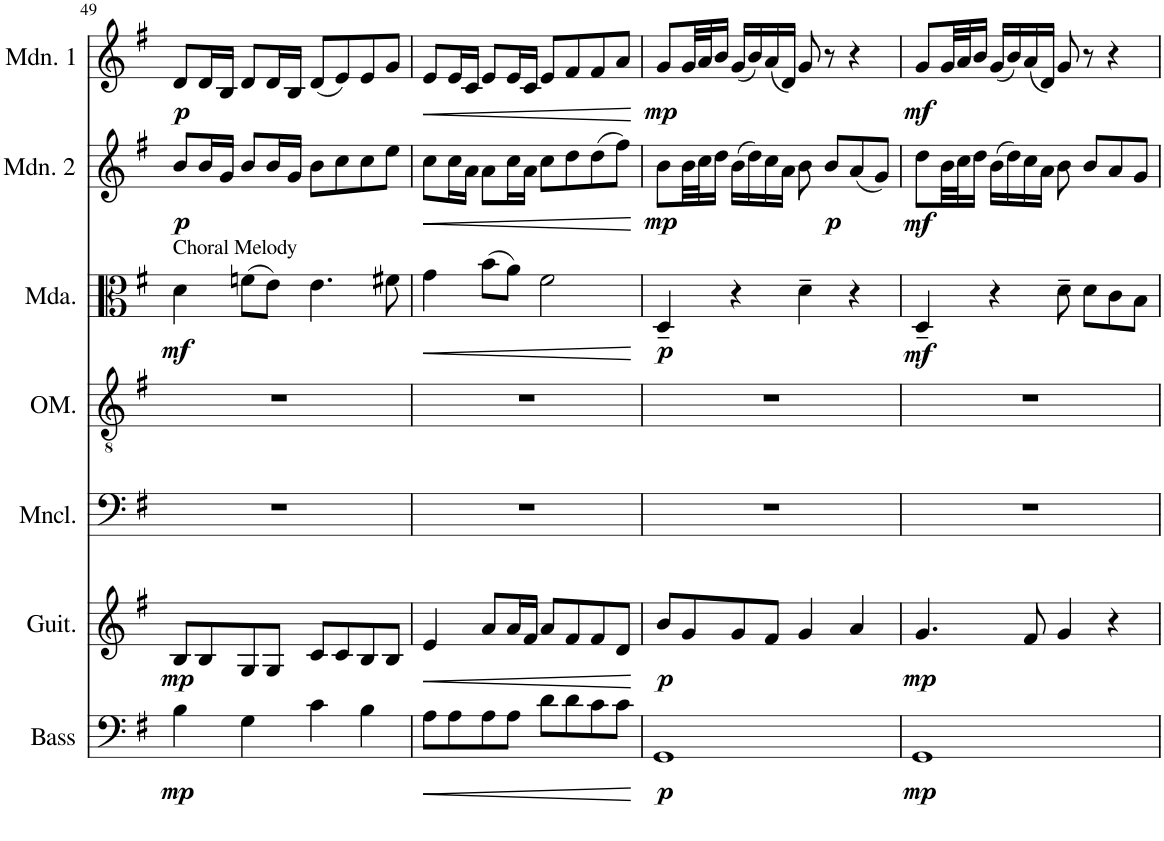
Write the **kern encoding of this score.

**kern	**dynam	**kern	**dynam	**kern	**kern	**kern	**dynam	**kern	**dynam	**kern	**dynam
*part7	*part7	*part6	*part6	*part5	*part4	*part3	*part3	*part2	*part2	*part1	*part1
*staff7	*staff7	*staff6	*staff6	*staff5	*staff4	*staff3	*staff3	*staff2	*staff2	*staff1	*staff1
*I"Acoustic Bass	*	*I"Guitar	*	*I"Mandocello	*I"Octave Mandolin	*I"Mandola	*	*I"Mandolin 2	*	*I"Mandolin 1	*
*I'Bass	*	*I'Guit.	*	*I'Mncl.	*I'OM.	*I'Mda.	*	*I'Mdn. 2	*	*I'Mdn. 1	*
!!LO:PB:g=z
*clefF4	*	*clefG2	*	*clefF4	*clefGv2	*clefC3	*	*clefG2	*	*clefG2	*
*Trd7c12	*	*Trd7c12	*	*	*	*	*	*	*	*	*
*k[f#]	*	*k[f#]	*	*k[f#]	*k[f#]	*k[f#]	*	*k[f#]	*	*k[f#]	*
*M4/4	*	*M4/4	*	*M4/4	*M4/4	*M4/4	*	*M4/4	*	*M4/4	*
=49	=49	=49	=49	=49	=49	=49	=49	=49	=49	=49	=49
!	!	!	!	!	!	!LO:TX:a:t=Choral Melody	!	!	!	!	!
!	!LO:DY:b	!	!LO:DY:b	!	!	!	!LO:DY:b	!	!LO:DY:b	!	!LO:DY:b
4B\	mp	8B/L	mp	1r	1r	4d\	mf	8b/L	p	8d/L	p
.	.	8B/	.	.	.	.	.	16b/L	.	16d/L	.
.	.	.	.	.	.	.	.	16g/JJ	.	16B/JJ	.
4G\	.	8G/	.	.	.	(8fn\L	.	8b/L	.	8d/L	.
.	.	8G/J	.	.	.	8e\J)	.	16b/L	.	16d/L	.
.	.	.	.	.	.	.	.	16g/JJ	.	16B/JJ	.
4c\	.	8c/L	.	.	.	4.e\	.	8b\L	.	(8d/L	.
.	.	8c/	.	.	.	.	.	8cc\	.	8e/)	.
4B\	.	8B/	.	.	.	.	.	8cc\	.	8e/	.
.	.	8B/J	.	.	.	8f#X\	.	8ee\J	.	8g/J	.
=50	=50	=50	=50	=50	=50	=50	=50	=50	=50	=50	=50
!	!LO:HP:b	!	!LO:HP:b	!	!	!	!LO:HP:b	!	!LO:HP:b	!	!LO:HP:b
8A\L	<	4e/	<	1r	1r	4g\	<	8cc\L	<	8e/L	<
8A\	.	.	.	.	.	.	.	16cc\L	.	16e/L	.
.	.	.	.	.	.	.	.	16a\JJ	.	16c/JJ	.
8A\	.	8a/L	.	.	.	(8b\L	.	8a\L	.	8e/L	.
8A\J	.	16a/L	.	.	.	8a\J)	.	16cc\L	.	16e/L	.
.	.	16f#/JJ	.	.	.	.	.	16a\JJ	.	16c/JJ	.
8d\L	.	8a/L	.	.	.	2f#\	.	8cc\L	.	8e/L	.
8d\	.	8f#/	.	.	.	.	.	8dd\	.	8f#/	.
8c\	.	8f#/	.	.	.	.	.	(8dd\	.	8f#/	.
8c\J	.	8d/J	.	.	.	.	.	8ff#\J)	.	8a/J	.
.	[	.	[	.	.	.	[	.	[	.	[
=51	=51	=51	=51	=51	=51	=51	=51	=51	=51	=51	=51
!	!LO:DY:b	!	!LO:DY:b	!	!	!	!LO:DY:b	!	!LO:DY:b	!	!LO:DY:b
1GG	p	8b/L	p	1r	1r	4D~/	p	8b\L	mp	8g/L	mp
.	.	8g/	.	.	.	.	.	32b\LL	.	32g/LL	.
.	.	.	.	.	.	.	.	32cc\J	.	32a/J	.
.	.	.	.	.	.	.	.	16dd\JJ	.	16b/JJ	.
.	.	8g/	.	.	.	4r	.	(16b\LL	.	(16g/LL	.
.	.	.	.	.	.	.	.	16dd\)	.	16b/)	.
.	.	8f#/J	.	.	.	.	.	16cc\	.	(16a/	.
.	.	.	.	.	.	.	.	16a\JJ	.	16d/JJ)	.
.	.	4g/	.	.	.	4d~\	.	8b\	.	8g/	.
!	!	!	!	!	!	!	!	!	!LO:DY:b	!	!
.	.	.	.	.	.	.	.	8b/L	p	8r	.
.	.	4a/	.	.	.	4r	.	(8a/	.	4r	.
.	.	.	.	.	.	.	.	8g/J)	.	.	.
=52	=52	=52	=52	=52	=52	=52	=52	=52	=52	=52	=52
!	!LO:DY:b	!	!LO:DY:b	!	!	!	!LO:DY:b	!	!LO:DY:b	!	!LO:DY:b
1GG	mp	4.g/	mp	1r	1r	4D~/	mf	8dd\L	mf	8g/L	mf
.	.	.	.	.	.	.	.	32b\LL	.	32g/LL	.
.	.	.	.	.	.	.	.	32cc\J	.	32a/J	.
.	.	.	.	.	.	.	.	16dd\JJ	.	16b/JJ	.
.	.	.	.	.	.	4r	.	(16b\LL	.	(16g/LL	.
.	.	.	.	.	.	.	.	16dd\)	.	16b/)	.
.	.	8f#/	.	.	.	.	.	16cc\	.	(16a/	.
.	.	.	.	.	.	.	.	16a\JJ	.	16d/JJ)	.
.	.	4g/	.	.	.	8d~\	.	8b\	.	8g/	.
.	.	.	.	.	.	8d\L	.	8b/L	.	8r	.
.	.	4r	.	.	.	8c\	.	8a/	.	4r	.
.	.	.	.	.	.	8B\J	.	8g/J	.	.	.
=	=	=	=	=	=	=	=	=	=	=	=
*-	*-	*-	*-	*-	*-	*-	*-	*-	*-	*-	*-
